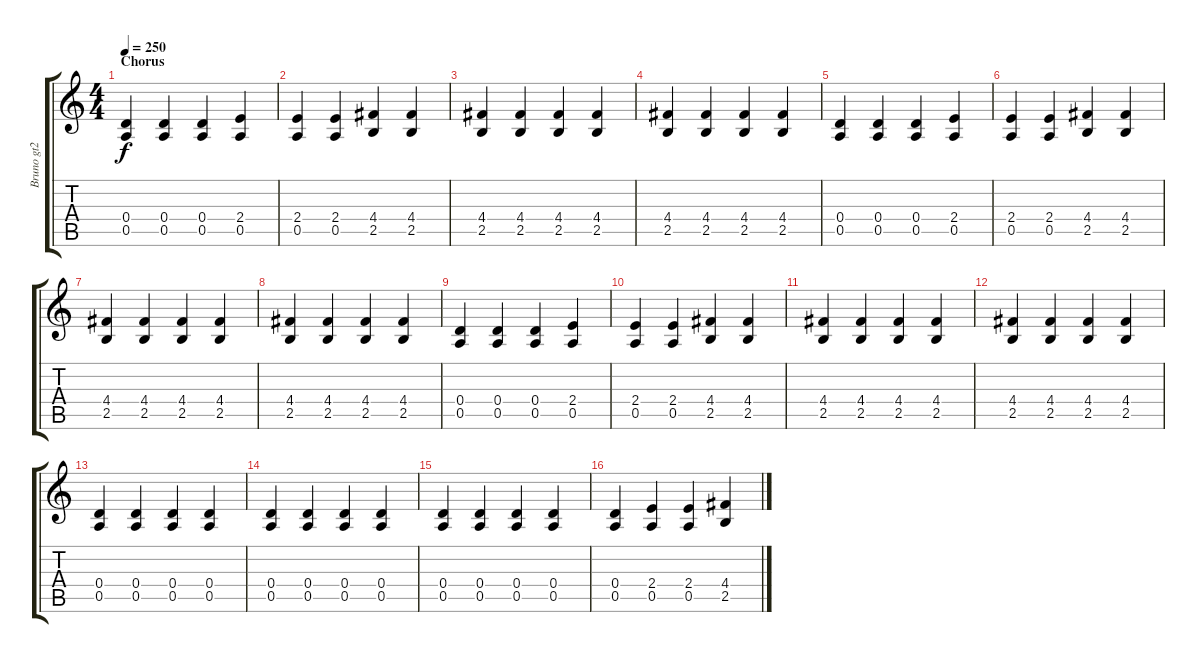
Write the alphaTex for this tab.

\track ("Bruno gt2" "Bruno gt2") {instrument distortionguitar}
\staff {score tabs}
\tuning (E4 B3 G3 D3 A2 E2) {hide}
\ts (4 4)
\section ("" "Chorus")
\tempo 250
\clef g2
\ks c
(0.4 0.5).4{dy f instrument distortionguitar} (0.4 0.5).4 (0.4 0.5).4 (2.4 0.5).4 |
(2.4 0.5).4 (2.4 0.5).4 (4.4 2.5).4 (4.4 2.5).4 |
(4.4 2.5).4 (4.4 2.5).4 (4.4 2.5).4 (4.4 2.5).4 |
(4.4 2.5).4 (4.4 2.5).4 (4.4 2.5).4 (4.4 2.5).4 |
(0.4 0.5).4 (0.4 0.5).4 (0.4 0.5).4 (2.4 0.5).4 |
(2.4 0.5).4 (2.4 0.5).4 (4.4 2.5).4 (4.4 2.5).4 |
(4.4 2.5).4 (4.4 2.5).4 (4.4 2.5).4 (4.4 2.5).4 |
(4.4 2.5).4 (4.4 2.5).4 (4.4 2.5).4 (4.4 2.5).4 |
(0.4 0.5).4 (0.4 0.5).4 (0.4 0.5).4 (2.4 0.5).4 |
(2.4 0.5).4 (2.4 0.5).4 (4.4 2.5).4 (4.4 2.5).4 |
(4.4 2.5).4 (4.4 2.5).4 (4.4 2.5).4 (4.4 2.5).4 |
(4.4 2.5).4 (4.4 2.5).4 (4.4 2.5).4 (4.4 2.5).4 |
(0.4 0.5).4 (0.4 0.5).4 (0.4 0.5).4 (0.4 0.5).4 |
(0.4 0.5).4 (0.4 0.5).4 (0.4 0.5).4 (0.4 0.5).4 |
(0.4 0.5).4 (0.4 0.5).4 (0.4 0.5).4 (0.4 0.5).4 |
(0.4 0.5).4 (2.4 0.5).4 (2.4 0.5).4 (4.4 2.5).4
